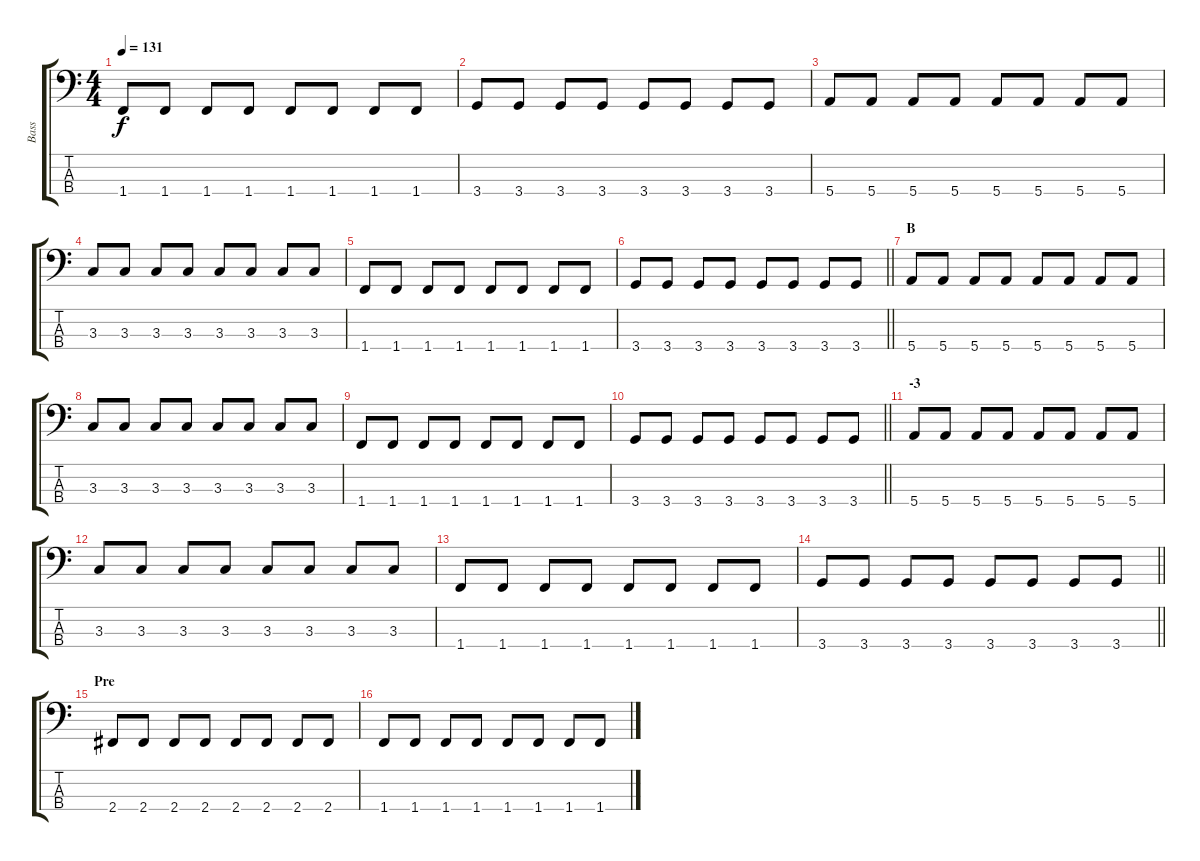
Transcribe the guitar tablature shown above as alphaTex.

\track ("Bass" "Bass") {instrument electricbassfinger}
\staff {score tabs}
\tuning (G2 D2 A1 E1) {hide}
\ts (4 4)
\tempo 131
\clef f4
\ks c
1.4.8{dy f} 1.4.8 1.4.8 1.4.8 1.4.8 1.4.8 1.4.8 1.4.8 |
3.4.8 3.4.8 3.4.8 3.4.8 3.4.8 3.4.8 3.4.8 3.4.8 |
5.4.8 5.4.8 5.4.8 5.4.8 5.4.8 5.4.8 5.4.8 5.4.8 |
3.3.8 3.3.8 3.3.8 3.3.8 3.3.8 3.3.8 3.3.8 3.3.8 |
1.4.8 1.4.8 1.4.8 1.4.8 1.4.8 1.4.8 1.4.8 1.4.8 |
\barLineRight lightlight
3.4.8 3.4.8 3.4.8 3.4.8 3.4.8 3.4.8 3.4.8 3.4.8 |
\section ("" "B")
5.4.8 5.4.8 5.4.8 5.4.8 5.4.8 5.4.8 5.4.8 5.4.8 |
3.3.8 3.3.8 3.3.8 3.3.8 3.3.8 3.3.8 3.3.8 3.3.8 |
1.4.8 1.4.8 1.4.8 1.4.8 1.4.8 1.4.8 1.4.8 1.4.8 |
\barLineRight lightlight
3.4.8 3.4.8 3.4.8 3.4.8 3.4.8 3.4.8 3.4.8 3.4.8 |
\section ("" "-3")
5.4.8 5.4.8 5.4.8 5.4.8 5.4.8 5.4.8 5.4.8 5.4.8 |
3.3.8 3.3.8 3.3.8 3.3.8 3.3.8 3.3.8 3.3.8 3.3.8 |
1.4.8 1.4.8 1.4.8 1.4.8 1.4.8 1.4.8 1.4.8 1.4.8 |
\barLineRight lightlight
3.4.8 3.4.8 3.4.8 3.4.8 3.4.8 3.4.8 3.4.8 3.4.8 |
\section ("" "Pre")
2.4.8 2.4.8 2.4.8 2.4.8 2.4.8 2.4.8 2.4.8 2.4.8 |
1.4.8 1.4.8 1.4.8 1.4.8 1.4.8 1.4.8 1.4.8 1.4.8
